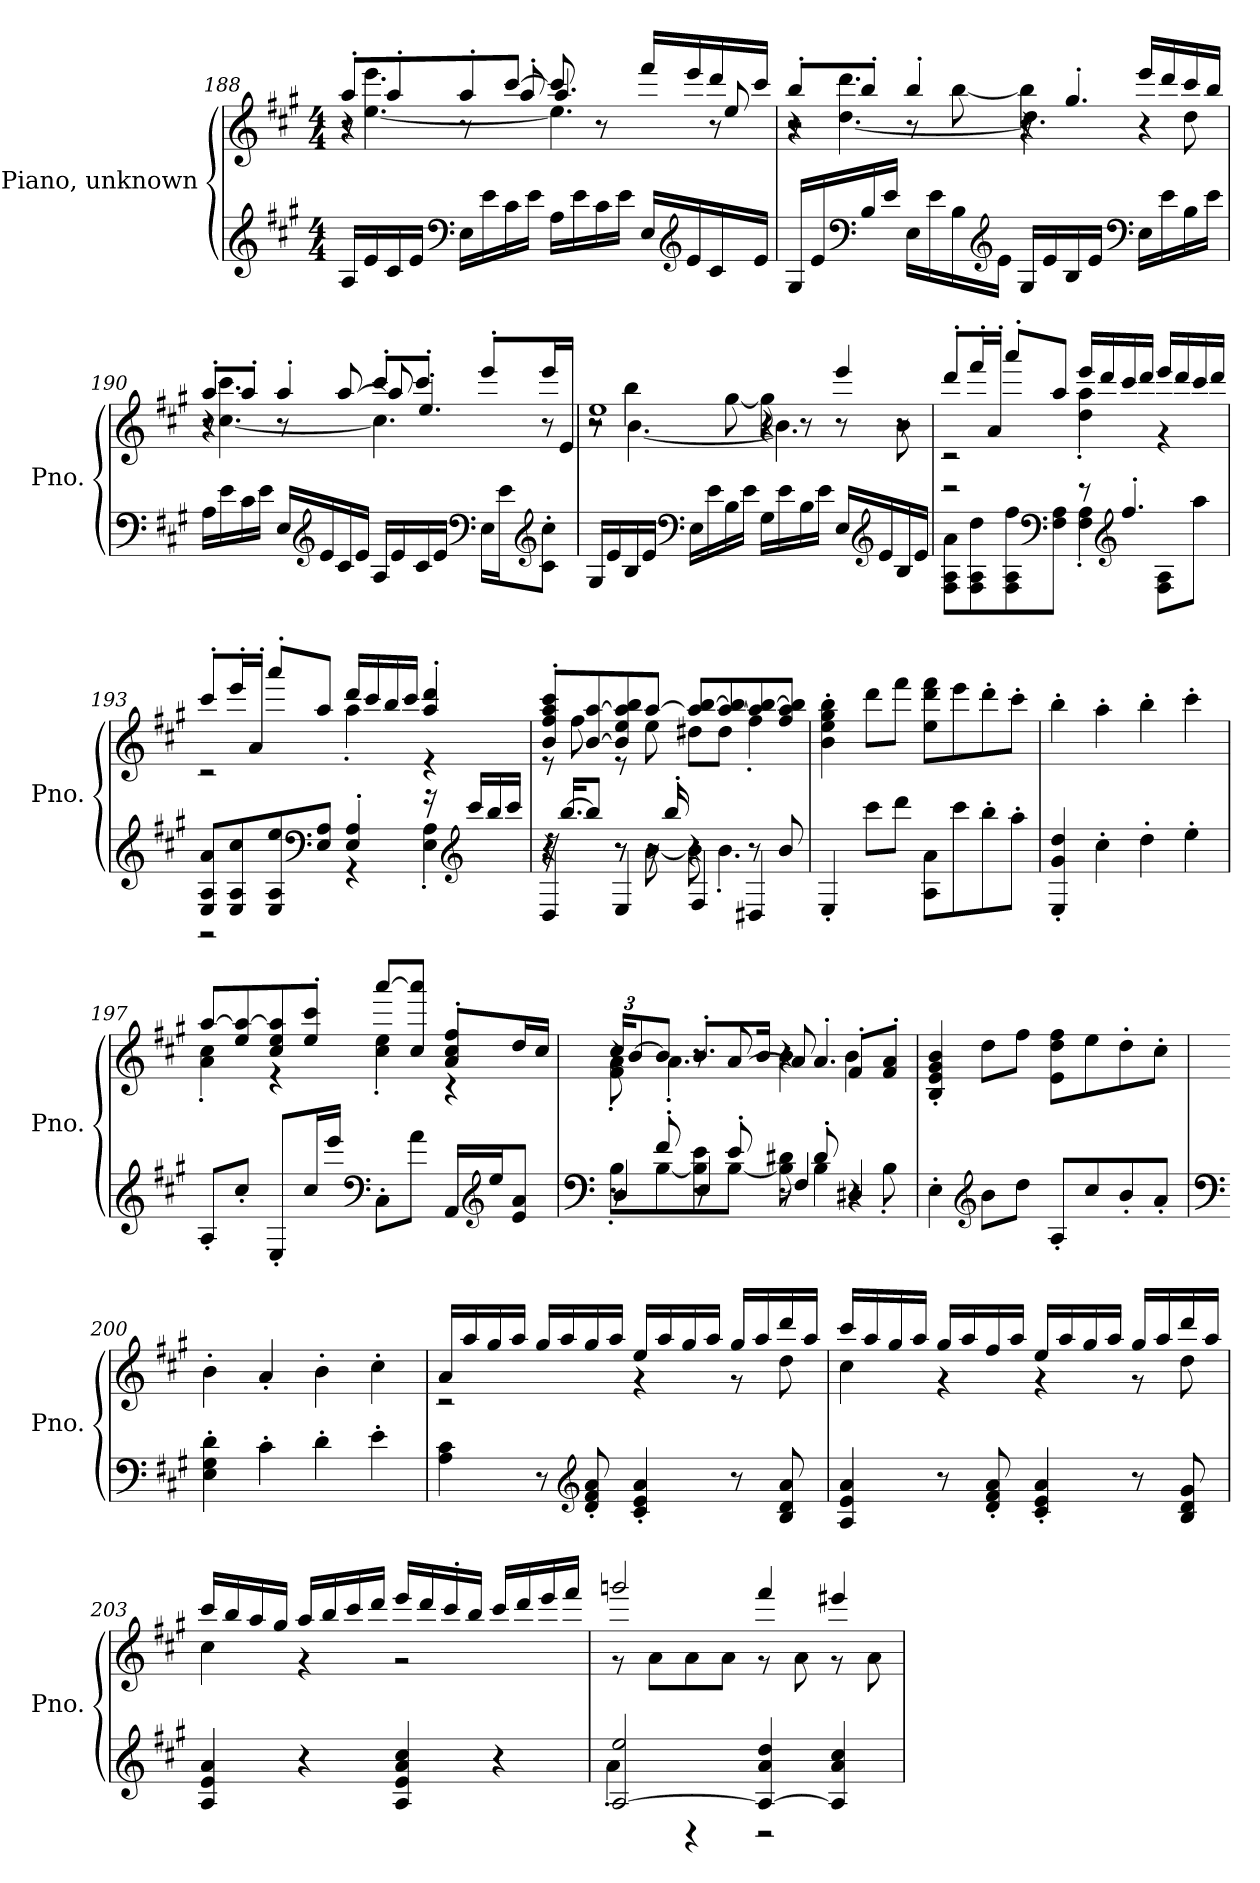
**kern	**kern
*part1	*part1
*staff2	*staff1
*I"Piano, unknown	*
*I'Pno.	*
!!LO:LB:g=z
*clefG2	*clefG2
*k[f#c#g#]	*k[f#c#g#]
*M4/4	*M4/4
=188	=188
*	*^
*	*	*^
16A/LL	8aa'/L	8r	4r
16e/	.	.	.
16c#/	8aa'/	[4.ee\ 4.eee\	.
16e/JJ	.	.	.
*clefF4	*	*	*
16E\LL	8aa'/	.	8r
16e\	.	.	.
16c#\	[8ccc#/J	.	8aa'/
16e\JJ	.	.	.
16A\LL	8ccc#/]	4.ee\]	4.aa/
16e\	.	.	.
16c#\	8r	.	.
16e\JJ	.	.	.
16E/LL	16fff#/LL	.	.
*clefG2	*	*	*
16e/	16eee/	.	.
16c#/	16ddd/	8r	8ee/
16e/JJ	16ccc#/JJ	.	.
=189	=189	=189	=189
*	*	*	*^
16G#/LL	8bb'/L	4r	2r	8r
16e/	.	.	.	.
*clefF4	*	*	*	*
16B/	8bb'/J	.	.	[4.dd\ 4.ddd\
16e/JJ	.	.	.	.
16E\LL	4bb'/	8r	.	.
16e\	.	.	.	.
16B\	.	[8bb\	.	.
*clefG2	*	*	*	*
16e\JJ	.	.	.	.
16G#/LL	4r	4bb\]	8r	4.dd\]
16e/	.	.	.	.
16B/	.	.	4.gg#'/	.
16e/JJ	.	.	.	.
*clefF4	*	*	*	*
16E\LL	16eee/LL	4r	.	.
16e\	16ddd/	.	.	.
16B\	16ccc#/	.	.	8dd\
16e\JJ	16bb/JJ	.	.	.
*	*	*	*v	*v
!!LO:LB:g=z
=190	=190	=190	=190
16A\LL	8aa'/L	8r	4r
16e\	.	.	.
16c#\	8aa'/J	[4.cc#\ 4.ccc#\	.
16e\JJ	.	.	.
16E/LL	4aa'/	.	8r
*clefG2	*	*	*
16e/	.	.	.
16c#/	.	.	[8aa/
16e/JJ	.	.	.
16A/LL	8ccc#'/L	4.cc#\]	8aa/]
16e/	.	.	.
16c#/	8ccc#'/J	.	4.ee'/
16e/JJ	.	.	.
*clefF4	*	*	*
16E\LL	8eee'/L	.	.
16e\J	.	.	.
*clefG2	*	*	*
8c#\' 8cc#\'J	16eee/L	8r	.
.	16e/JJ	.	.
=191	=191	=191	=191
*	*	*	*^
16G#/LL	2r	8r	1ee	8r
16e/	.	.	.	.
16B/	.	4bb\	.	[4.b\
16e/JJ	.	.	.	.
*clefF4	*	*	*	*
16E\LL	.	.	.	.
16e\	.	.	.	.
16B\	.	[8gg#\	.	.
16e\JJ	.	.	.	.
16G#\LL	4r	8gg#\]	.	4.b\]
16e\	.	.	.	.
16B\	.	8r	.	.
16e\JJ	.	.	.	.
16E/LL	4eee/	8r	.	.
*clefG2	*	*	*	*
16e/	.	.	.	.
16B/	.	8b\	.	8r
16e/JJ	.	.	.	.
*	*	*v	*v	*v
!!LO:PB:g=z
=192	=192	=192
*^	*	*
2r	8F#\ 8A\ 8a\L	8ddd'/L	2r
.	8F#\ 8A\ 8dd\	16fff#'/L	.
.	.	16a'/JJ	.
.	8F#\ 8A\ 8ff#\	8aaa'/L	.
*clefF4	*	*	*
.	8F#\ 8A\J	8aa/J	.
8r	4F#\' 4A\'	16eee/LL	4dd\' 4aa\'
.	.	16ddd/	.
*clefG2	*	*	*
4.ff#'/	.	16ccc#/	.
.	.	16ddd/JJ	.
.	8F#\ 8A\L	16eee/LL	4r
.	.	16ddd/	.
.	8aa\J	16ccc#/	.
.	.	16ddd/JJ	.
=193	=193	=193	=193
8E/ 8A/ 8a/L	2r	8ccc#'/L	2r
8E/ 8A/ 8cc#/	.	16eee'/L	.
.	.	16a'/JJ	.
8E/ 8A/ 8ee/	.	8aaa'/L	.
*clefF4	*	*	*
8E/ 8A/J	.	8aa/J	.
4E/' 4A/'	4r	16ddd/LL	4aa'\
.	.	16ccc#/	.
.	.	16bb/	.
.	.	16ccc#/JJ	.
16r	4E\' 4A\'	4aa/' 4ddd/'	4r
*clefG2	*	*	*
16ccc#/LL	.	.	.
16bb/	.	.	.
16ccc#/JJ	.	.	.
!!LO:LB:g=z	!!
=194	=194	=194	=194
*	*^	*	*
32r	4r	4D/	8b/' 8ff#/' 8aa/' 8ccc#/'L	8r
[16.bb/KL	.	.	.	.
8bb/J]	.	.	[8b/ [8aa/	8ff#\
8r	8r	4E/	8b/] 8ee/ 8aa/] 8bb/	8r
16r	[8b\	.	[8aa/J	8ee\
16bb'/	.	.	.	.
4r	8b\]	4F#/	8aa/] [8bb/L	8dd#X\L
.	4.b'\	.	[8aa/ 8bb/]	8dd#\J
8r	.	4D#X/	8aa/] [8bb/	4ff#'\
8b/	.	.	8ff#/ 8aa/ 8bb/]J	.
*v	*v	*v	*	*
*	*v	*v
=195	=195
4E'/	4b\' 4ee\' 4gg#\' 4bb\'
8ccc#\L	8ddd\L
8ddd\J	8fff#\J
8A\ 8a\L	8ee\ 8ddd\ 8fff#\L
8ccc#\	8eee\
8bb'\	8ddd'\
8aa'\J	8ccc#'\J
=196	=196
4E/' 4g#/' 4dd/'	4bb'\
4cc#'\	4aa'\
4dd'\	4bb'\
4ee'\	4ccc#'\
!!LO:LB:g=z
=197	=197
*	*^
8A'/L	[8aa/L	4a\' 4cc#\'
8cc#'/J	8ee/ 8aa/_	.
8E'/L	8cc#/ 8ee/ 8aa/]	4r
16cc#/L	8ee/' 8ccc#/'J	.
16eee/JJ	.	.
*clefF4	*	*
8C#'\L	[8aaa/L	4cc#\' 4ee\'
8a\J	8cc#/ 8aaa/]J	.
16AA/LL	8a/' 8cc#/' 8ff#/'L	4r
*clefG2	*	*
16ee/J	.	.
8e/ 8a/J	16dd/L	.
.	16cc#/JJ	.
*	*v	*v
=198	=198
*clefF4	*
*^	*
*	*^	*
*	*	*	*Xbrackettup
*	*	*	*^
*	*	*	*	*^
8r	8B'\L	4D/	24cc#/KL	8f#\' 8a\'	4r
.	.	.	[12b/	.	.
8f#'/	[8B\	.	8b/J]	4.a'\	.
8r	8B\] 8e\	4E/	8.b'/L	.	8r
8e'/	[8B\J	.	.	.	[8a/
.	.	.	16b/Jk	.	.
8r	8B\] 8d#X\	4F#/	4r	4b\	8a/]
8d#'/	4B\	.	.	.	4.a'/
4r	.	4D#X/	8f#'/L	4b\	.
.	8B'\	.	8f#/' 8a/'J	.	.
*v	*v	*v	*	*	*
*	*v	*v	*v
=199	=199
4E'\	4B/' 4e/' 4g#/' 4b/'
*clefG2	*
8b\L	8dd\L
8dd\J	8ff#\J
8A'/L	8e\ 8dd\ 8ff#\L
8cc#/	8ee\
8b'/	8dd'\
8a'/J	8cc#'\J
!!LO:LB:g=z
=200	=200
*clefF4	*
4E\' 4G#\' 4d\'	4b'\
4c#'\	4a'/
4d'\	4b'\
4e'\	4cc#'\
=201	=201
*	*^
4A\ 4c#\	16a/LL	2r
.	16aa/	.
.	16gg#/	.
.	16aa/JJ	.
8r	16gg#/LL	.
.	16aa/	.
*clefG2	*	*
8d/' 8f#/' 8a/'	16gg#/	.
.	16aa/JJ	.
4c#/' 4e/' 4a/'	16ee/LL	4r
.	16aa/	.
.	16gg#/	.
.	16aa/JJ	.
8r	16gg#/LL	8r
.	16aa/	.
8B/ 8d/ 8a/	16ddd/	8dd\
.	16aa/JJ	.
=202	=202	=202
4A/ 4e/ 4a/	16ccc#/LL	4cc#\
.	16aa/	.
.	16gg#/	.
.	16aa/JJ	.
8r	16gg#/LL	4r
.	16aa/	.
8d/' 8f#/' 8a/'	16ff#/	.
.	16aa/JJ	.
4c#/' 4e/' 4a/'	16ee/LL	4r
.	16aa/	.
.	16gg#/	.
.	16aa/JJ	.
8r	16gg#/LL	8r
.	16aa/	.
8B/ 8d/ 8g#/	16ddd/	8dd\
.	16aa/JJ	.
!!LO:LB:g=z	!!
=203	=203	=203
4A/ 4e/ 4a/	16ccc#/LL	4cc#\
.	16bb/	.
.	16aa/	.
.	16gg#/JJ	.
4r	16aa/LL	4r
.	16bb/	.
.	16ccc#/	.
.	16ddd/JJ	.
4A/ 4e/ 4a/ 4cc#/	16eee/LL	2r
.	16ddd/	.
.	16ccc#'/	.
.	16bb/JJ	.
4r	16ccc#/LL	.
.	16ddd/	.
.	16eee/	.
.	16fff#/JJ	.
=204	=204	=204
*^	*	*
[2A/ 2ee/	4a'\	2gggn/	8r
.	.	.	8a\L
.	4r	.	8a\
.	.	.	8a\J
4A/_ 4a/ 4dd/	2r	4fff#/	8r
.	.	.	8a\
4A/] 4a/ 4cc#/	.	4eee#X/	8r
.	.	.	8a\
*v	*v	*	*
*	*v	*v
=	=
*-	*-
